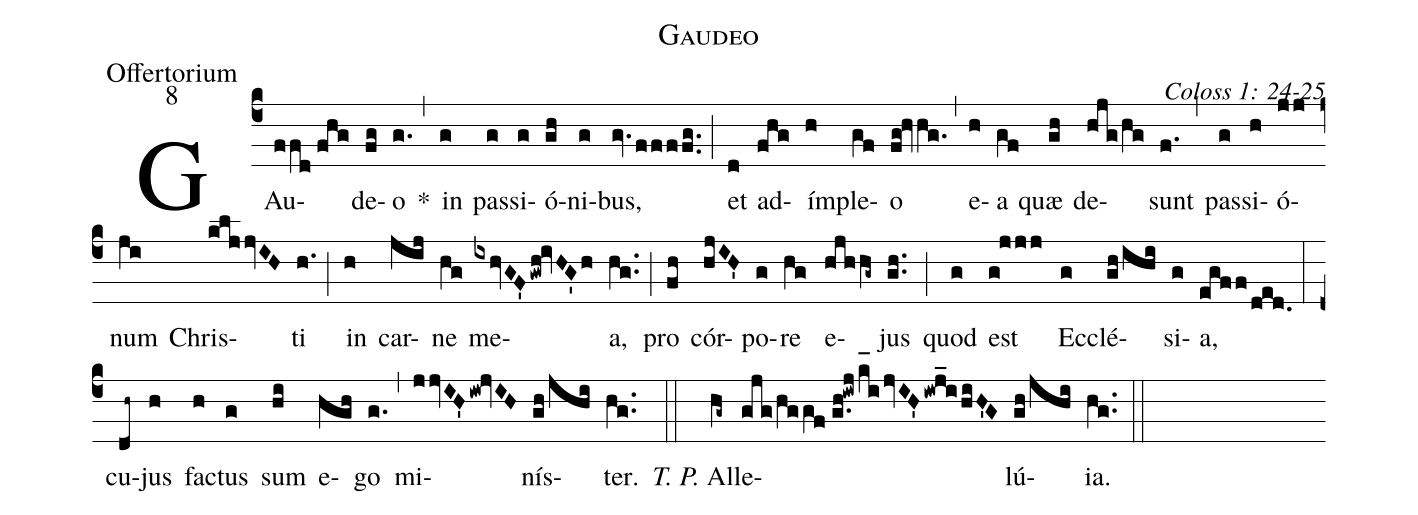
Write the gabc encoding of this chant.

name: Gaudeo;
office-part: Offertorium;
mode: 8;
commentary: Coloss 1: 24-25;
%%
(c4) GAu(ffd//fhg)de(fg)o(g.) *(,) in(g) pas(g)si(g)ó(gh)ni(g)bus,(gv.ffffg..) (;) et(d) ad(fhg)ím(h)ple(gf)o(fg!hvhg.) (,) e(h)a(gf) quæ(gh) de(hjg/hg)sunt(f.) (,) pas(g)si(h)ó(jj)num(ji) Chris(kljjvIH)ti(h.) (;) in(h) car(jij)ne(hg) me(ixhvGF'gwh!ivHG'h)a,(hg..) (;) pro(fh) cór(hjIH')po(g)re(hg) e(hjhhg~)jus(gh..) (;) quod(g) est(g!jjj) Ec(g)clé(gh/ihi)si(g)a,(egff/ded.) (:)
cu(dh~)jus(h) fac(h)tus(g) sum(hi) e(hgh)go(g.) (,) mi(jjvIH'iw!jvIH)nís(gh/jhi)ter.(hg..) (::)
<i>T. P.</i> Al(hg~)le(gjg/hggf//g.h!iwj/k_[hl:1]ijvIH'iwj_ihiH'G)lú(gh/jhi)ia.(hg..) (::)
